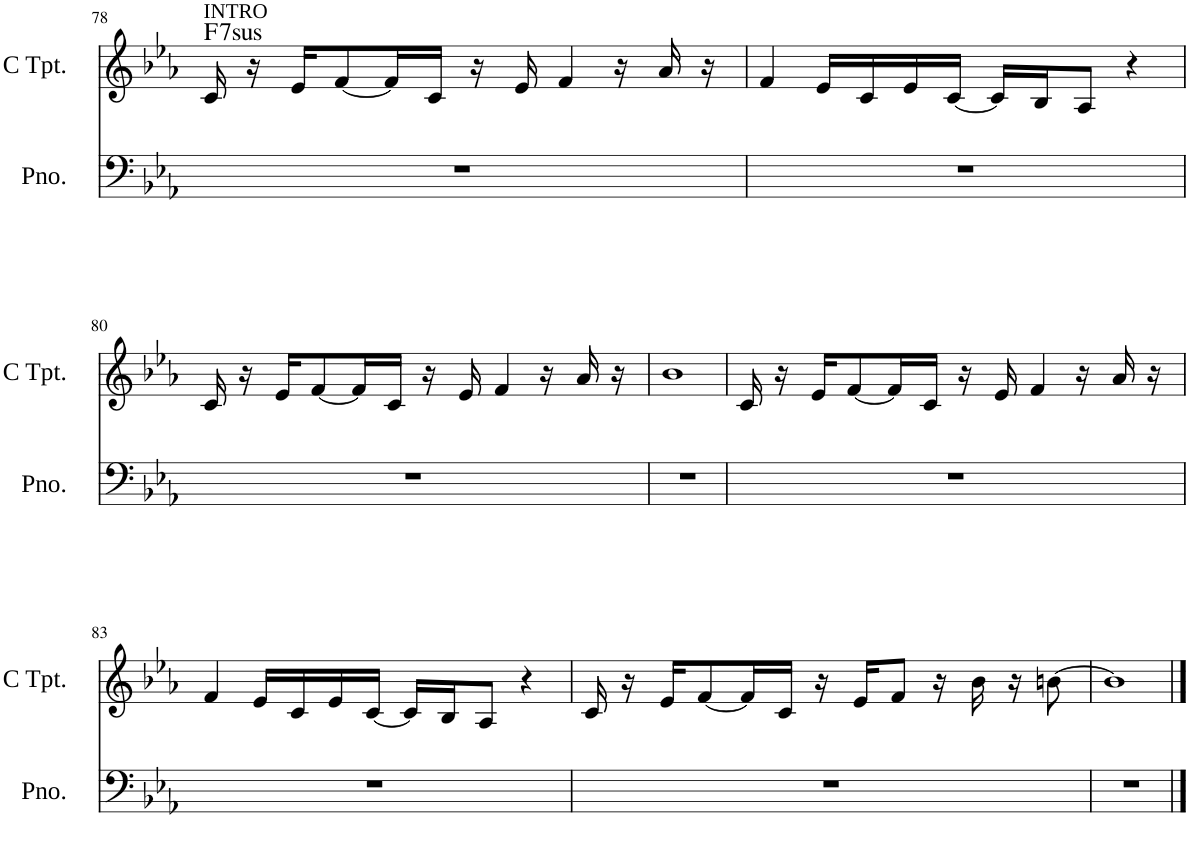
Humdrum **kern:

**kern	**kern	**harte
*part2	*part1	*part1
*staff2	*staff1	*
*I"Piano	*I"C Trumpet	*
*I'Pno.	*I'C Tpt.	*
!!LO:PB:g=z
*clefF4	*clefG2	*
*k[b-e-a-]	*k[b-e-a-]	*
=78	=78	=78
!	!LO:TX:a:t=INTRO	!LO:H:kt=7sus
1r	16c/	F:sus4(7)
.	16r	.
.	16e-/KL	.
.	[8f/	.
.	16f/L]	.
.	16c/JJ	.
.	16r	.
.	16e-/	.
.	4f/	.
.	16r	.
.	16a-/	.
.	16r	.
=79	=79	=79
1r	4f/	.
.	16e-/LL	.
.	16c/	.
.	16e-/	.
.	[16c/JJ	.
.	16c/LL]	.
.	16B-/J	.
.	8A-/J	.
.	4r	.
!!LO:LB:g=z
=80	=80	=80
1r	16c/	.
.	16r	.
.	16e-/KL	.
.	[8f/	.
.	16f/L]	.
.	16c/JJ	.
.	16r	.
.	16e-/	.
.	4f/	.
.	16r	.
.	16a-/	.
.	16r	.
=81	=81	=81
1r	1b-	.
=82	=82	=82
1r	16c/	.
.	16r	.
.	16e-/KL	.
.	[8f/	.
.	16f/L]	.
.	16c/JJ	.
.	16r	.
.	16e-/	.
.	4f/	.
.	16r	.
.	16a-/	.
.	16r	.
!!LO:LB:g=z
=83	=83	=83
1r	4f/	.
.	16e-/LL	.
.	16c/	.
.	16e-/	.
.	[16c/JJ	.
.	16c/LL]	.
.	16B-/J	.
.	8A-/J	.
.	4r	.
=84	=84	=84
1r	16c/	.
.	16r	.
.	16e-/KL	.
.	[8f/	.
.	16f/L]	.
.	16c/JJ	.
.	16r	.
.	16e-/KL	.
.	8f/J	.
.	16r	.
.	16b-\	.
.	16r	.
.	[8bn\	.
=85	=85	=85
1r	1b]	.
==	==	==
*-	*-	*-
